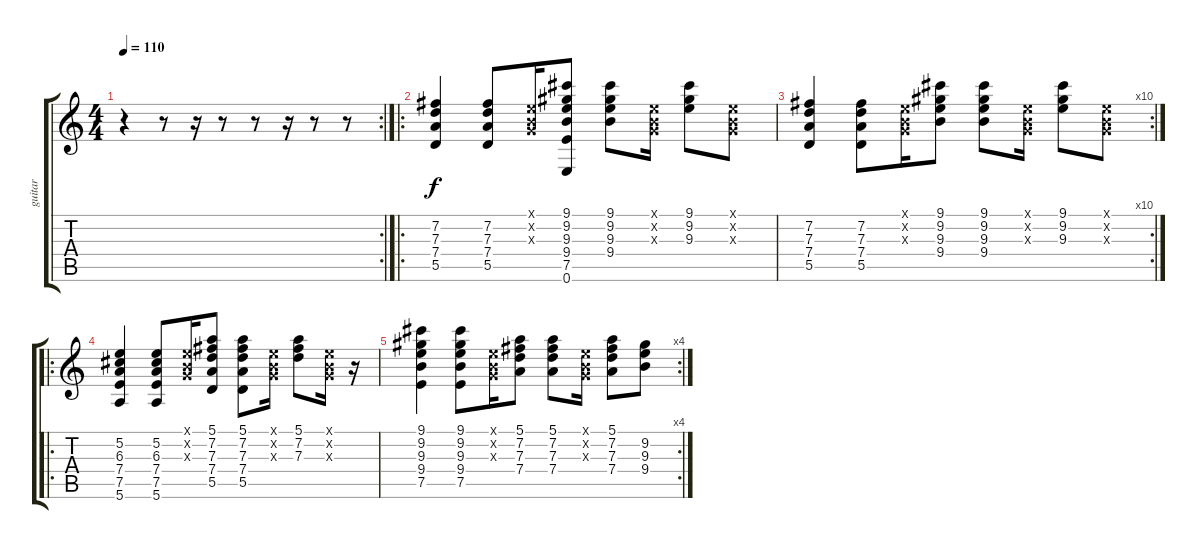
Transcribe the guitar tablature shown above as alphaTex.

\track ("guitar" "guitar") {instrument acousticguitarsteel}
\staff {score tabs}
\tuning (E4 B3 G3 D3 A2 E2) {hide}
\rc 2
\ts (4 4)
\tempo 110
\clef g2
\ks c
r.4{dy f instrument acousticguitarsteel} r.8 r.16 r.8 r.8 r.16 r.8 r.8 |
\ro
(7.2 7.3 7.4 5.5).4 (7.2 7.3 7.4 5.5).8 (0.1{x} 0.2{x} 0.3{x}).16 (9.1 9.2 9.3 9.4 7.5 0.6).8 (9.1 9.2 9.3 9.4).8 (0.1{x} 0.2{x} 0.3{x}).16 (9.1 9.2 9.3).8 (0.1{x} 0.2{x} 0.3{x}).8 |
\rc 10
(7.2 7.3 7.4 5.5).4 (7.2 7.3 7.4 5.5).8 (0.1{x} 0.2{x} 0.3{x}).16 (9.1 9.2 9.3 9.4).8 (9.1 9.2 9.3 9.4).8 (0.1{x} 0.2{x} 0.3{x}).16 (9.1 9.2 9.3).8 (0.1{x} 0.2{x} 0.3{x}).8 |
\ro
(5.2 6.3 7.4 7.5 5.6).4 (5.2 6.3 7.4 7.5 5.6).8 (0.1{x} 0.2{x} 0.3{x}).16 (5.1 7.2 7.3 7.4 5.5).8 (5.1 7.2 7.3 7.4 5.5).8 (0.1{x} 0.2{x} 0.3{x}).16 (5.1 7.2 7.3).8 (0.1{x} 0.2{x} 0.3{x}).16 r.16 |
\rc 4
(9.1 9.2 9.3 9.4 7.5).4 (9.1 9.2 9.3 9.4 7.5).8 (0.1{x} 0.2{x} 0.3{x}).16 (5.1 7.2 7.3 7.4).8 (5.1 7.2 7.3 7.4).8 (0.1{x} 0.2{x} 0.3{x}).16 (5.1 7.2 7.3 7.4).8 (9.2 9.3 9.4).8
